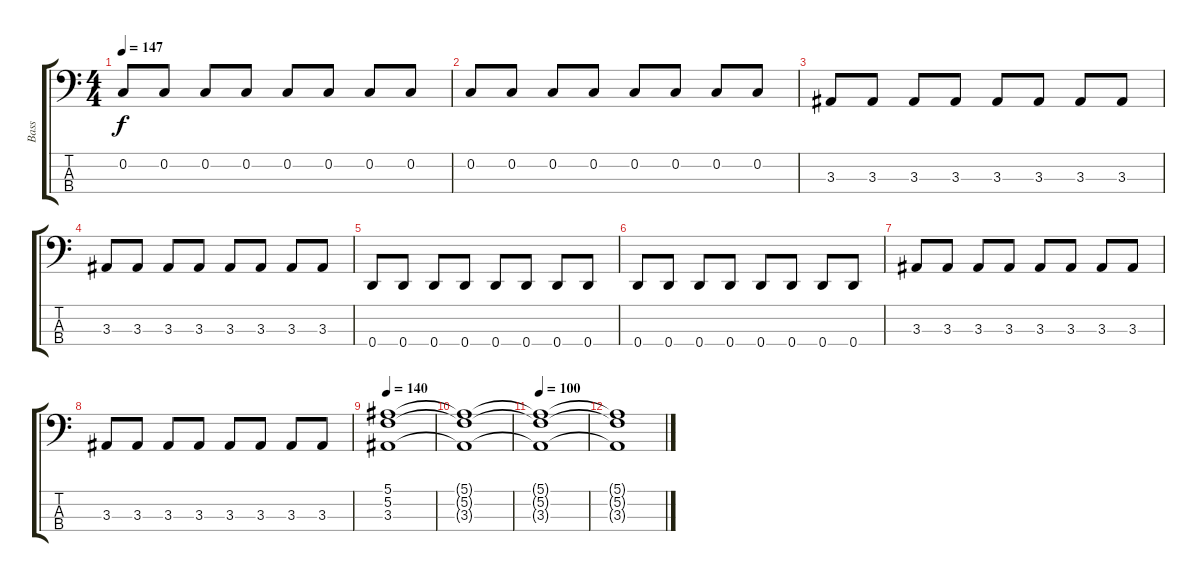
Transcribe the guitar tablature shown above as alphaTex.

\track ("Bass" "Bass") {instrument electricbasspick}
\staff {score tabs}
\tuning (F2 C2 G1 D1) {hide}
\ts (4 4)
\tempo 147
\clef f4
\ks c
0.2.8{dy f} 0.2.8 0.2.8 0.2.8 0.2.8 0.2.8 0.2.8 0.2.8 |
0.2.8 0.2.8 0.2.8 0.2.8 0.2.8 0.2.8 0.2.8 0.2.8 |
3.3.8 3.3.8 3.3.8 3.3.8 3.3.8 3.3.8 3.3.8 3.3.8 |
3.3.8 3.3.8 3.3.8 3.3.8 3.3.8 3.3.8 3.3.8 3.3.8 |
0.4.8 0.4.8 0.4.8 0.4.8 0.4.8 0.4.8 0.4.8 0.4.8 |
0.4.8 0.4.8 0.4.8 0.4.8 0.4.8 0.4.8 0.4.8 0.4.8 |
3.3.8 3.3.8 3.3.8 3.3.8 3.3.8 3.3.8 3.3.8 3.3.8 |
3.3.8 3.3.8 3.3.8 3.3.8 3.3.8 3.3.8 3.3.8 3.3.8 |
\tempo 140
(5.1 5.2 3.3).1{volume 0} |
(5.1{t} 5.2{t} 3.3{t}).1 |
\tempo 100
(5.1{t} 5.2{t} 3.3{t}).1 |
(5.1{t} 5.2{t} 3.3{t}).1
